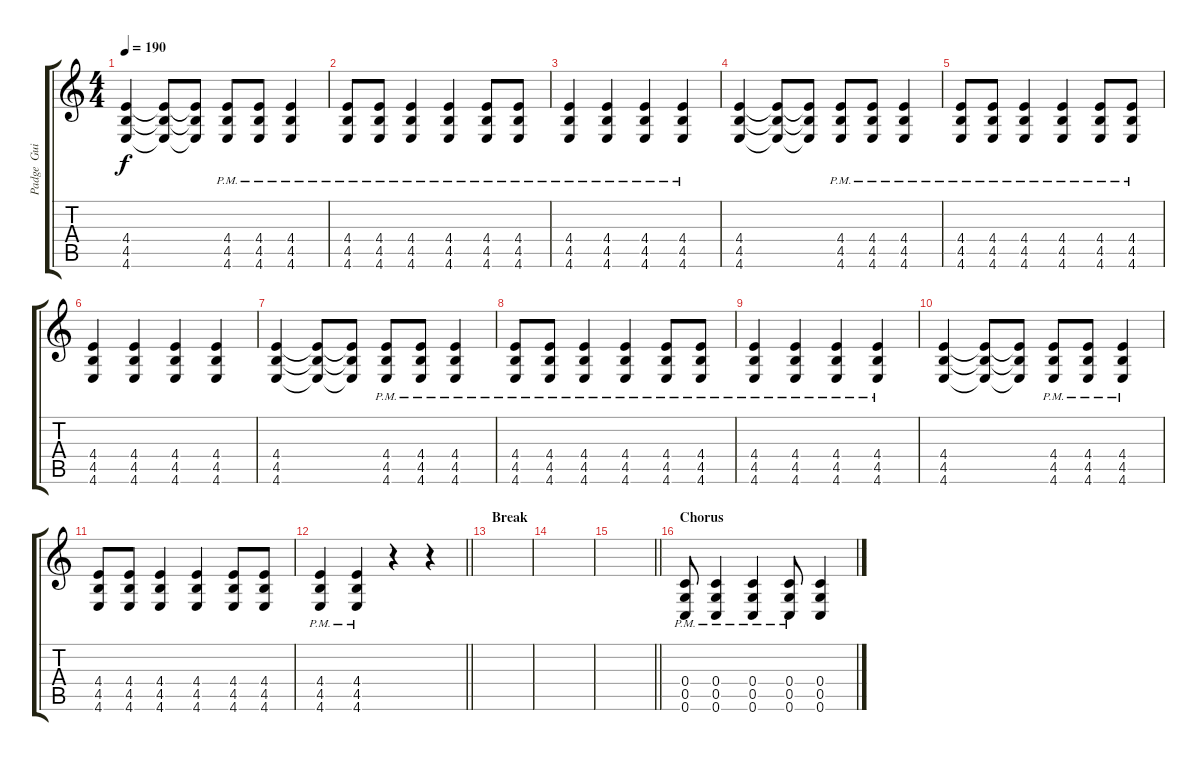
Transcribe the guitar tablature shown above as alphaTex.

\track ("Padge  Guitar" "Padge  Gui") {instrument distortionguitar}
\staff {score tabs}
\tuning (D4 A3 F3 C3 G2 C2) {hide}
\ts (4 4)
\tempo 190
\clef g2
\ks c
(4.4 4.5 4.6).4{dy f} (4.4{t} 4.5{t} 4.6{t}).8 (4.4{t} 4.5{t} 4.6{t}).8 (4.4 4.5{pm} 4.6{pm}).8 (4.4{pm} 4.5{pm} 4.6{pm}).8 (4.4{pm} 4.5{pm} 4.6{pm}).4 |
(4.4{pm} 4.5{pm} 4.6{pm}).8 (4.4{pm} 4.5{pm} 4.6{pm}).8 (4.4{pm} 4.5{pm} 4.6{pm}).4 (4.4{pm} 4.5{pm} 4.6{pm}).4 (4.4{pm} 4.5{pm} 4.6{pm}).8 (4.4{pm} 4.5{pm} 4.6{pm}).8 |
(4.4{pm} 4.5{pm} 4.6{pm}).4 (4.4{pm} 4.5{pm} 4.6{pm}).4 (4.4{pm} 4.5{pm} 4.6{pm}).4 (4.4{pm} 4.5{pm} 4.6{pm}).4 |
(4.4 4.5 4.6).4 (4.4{t} 4.5{t} 4.6{t}).8 (4.4{t} 4.5{t} 4.6{t}).8 (4.4 4.5{pm} 4.6{pm}).8 (4.4{pm} 4.5{pm} 4.6{pm}).8 (4.4{pm} 4.5{pm} 4.6{pm}).4 |
(4.4{pm} 4.5{pm} 4.6{pm}).8 (4.4{pm} 4.5{pm} 4.6{pm}).8 (4.4{pm} 4.5{pm} 4.6{pm}).4 (4.4{pm} 4.5{pm} 4.6{pm}).4 (4.4{pm} 4.5{pm} 4.6{pm}).8 (4.4{pm} 4.5{pm} 4.6{pm}).8 |
(4.4 4.5 4.6).4 (4.4 4.5 4.6).4 (4.4 4.5 4.6).4 (4.4 4.5 4.6).4 |
(4.4 4.5 4.6).4 (4.4{t} 4.5{t} 4.6{t}).8 (4.4{t} 4.5{t} 4.6{t}).8 (4.4 4.5{pm} 4.6{pm}).8 (4.4{pm} 4.5{pm} 4.6{pm}).8 (4.4{pm} 4.5{pm} 4.6{pm}).4 |
(4.4{pm} 4.5{pm} 4.6{pm}).8 (4.4{pm} 4.5{pm} 4.6{pm}).8 (4.4{pm} 4.5{pm} 4.6{pm}).4 (4.4{pm} 4.5{pm} 4.6{pm}).4 (4.4{pm} 4.5{pm} 4.6{pm}).8 (4.4{pm} 4.5{pm} 4.6{pm}).8 |
(4.4{pm} 4.5{pm} 4.6{pm}).4 (4.4{pm} 4.5{pm} 4.6{pm}).4 (4.4{pm} 4.5{pm} 4.6{pm}).4 (4.4{pm} 4.5{pm} 4.6{pm}).4 |
(4.4 4.5 4.6).4 (4.4{t} 4.5{t} 4.6{t}).8 (4.4{t} 4.5{t} 4.6{t}).8 (4.4 4.5{pm} 4.6{pm}).8 (4.4{pm} 4.5{pm} 4.6{pm}).8 (4.4{pm} 4.5{pm} 4.6{pm}).4 |
(4.4 4.5 4.6).8 (4.4 4.5 4.6).8 (4.4 4.5 4.6).4 (4.4 4.5 4.6).4 (4.4 4.5 4.6).8 (4.4 4.5 4.6).8 |
\barLineRight lightlight
(4.4{pm} 4.5{pm} 4.6{pm}).4 (4.4{pm} 4.5{pm} 4.6{pm}).4 r.4 r.4 |
\section ("" "Break")
|
|
\barLineRight lightlight
|
\section ("" "Chorus")
(0.4{pm} 0.5{pm} 0.6{pm}).8 (0.4{pm} 0.5{pm} 0.6{pm}).4 (0.4{pm} 0.5{pm} 0.6{pm}).4 (0.4{pm} 0.5{pm} 0.6{pm}).8 (0.4 0.5 0.6).4
